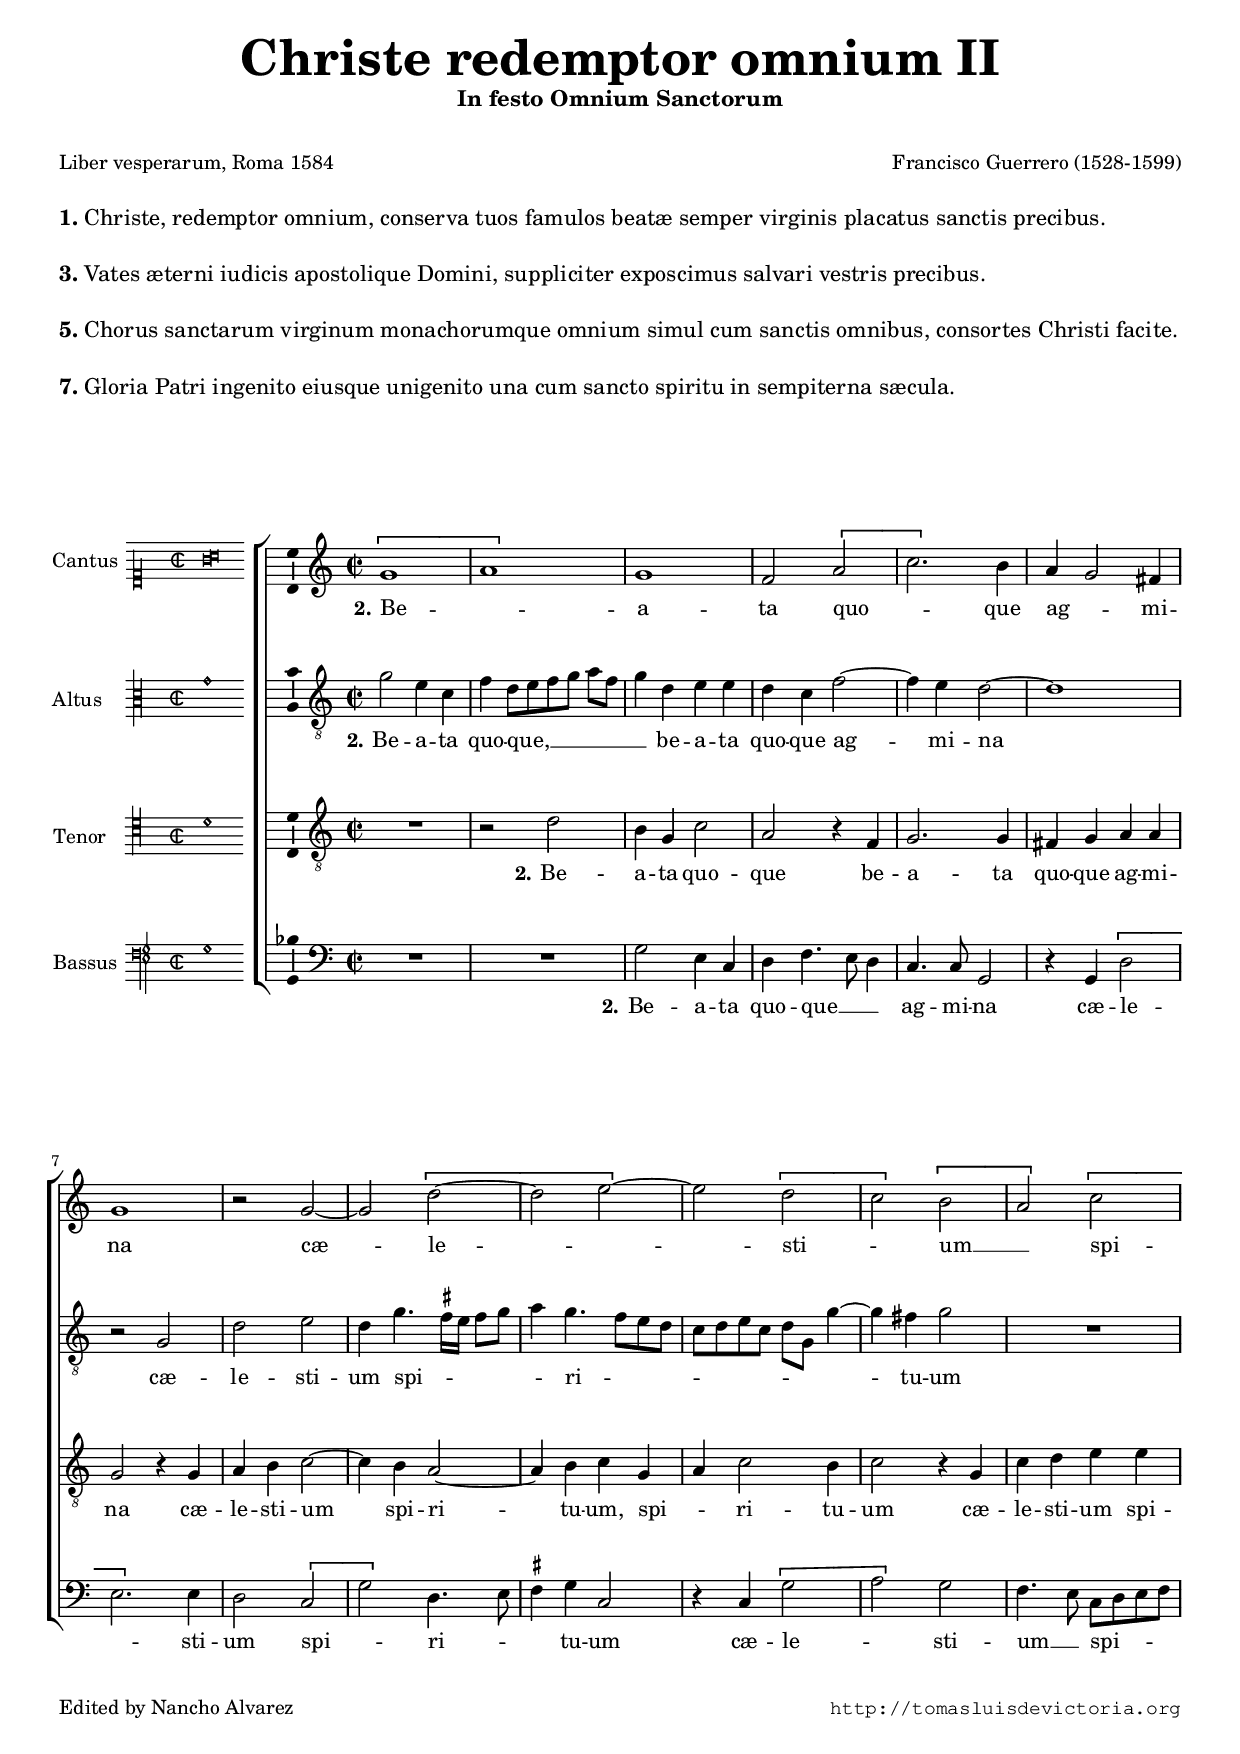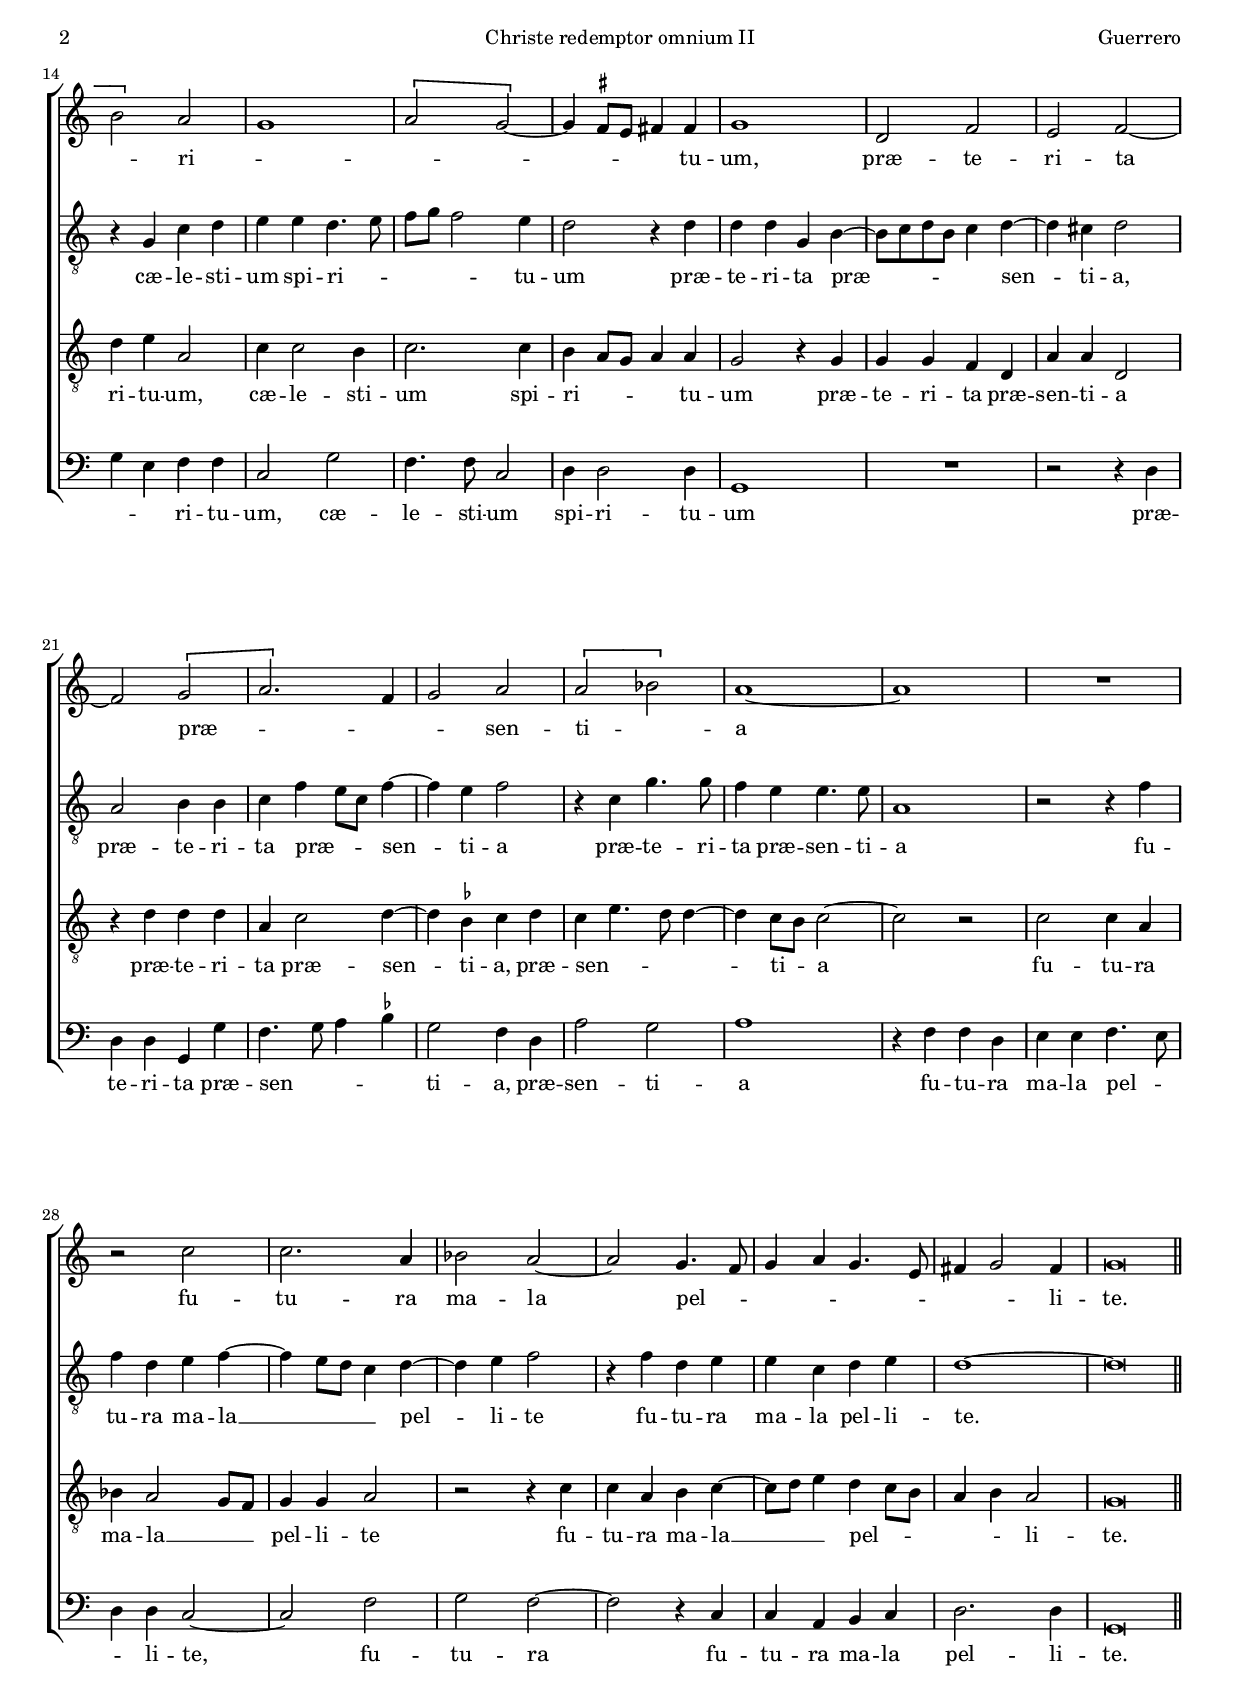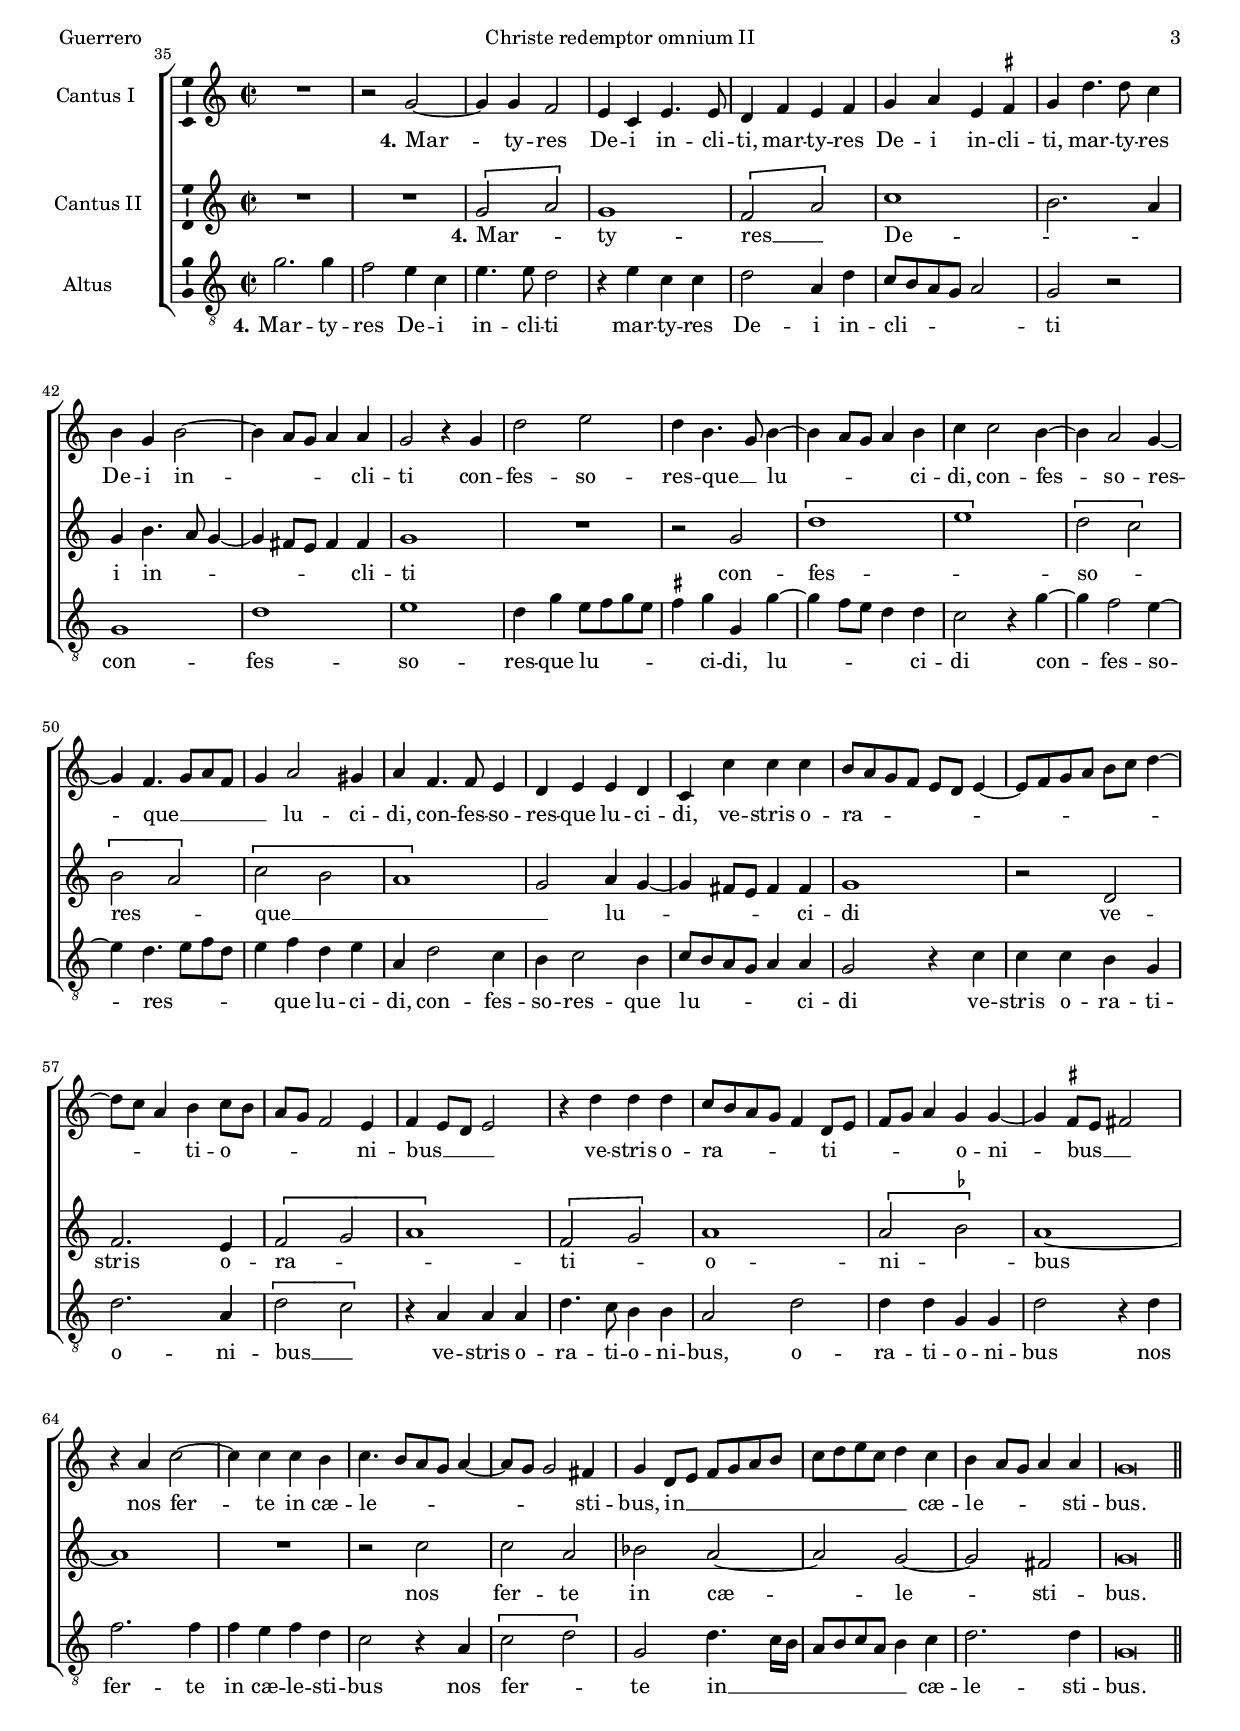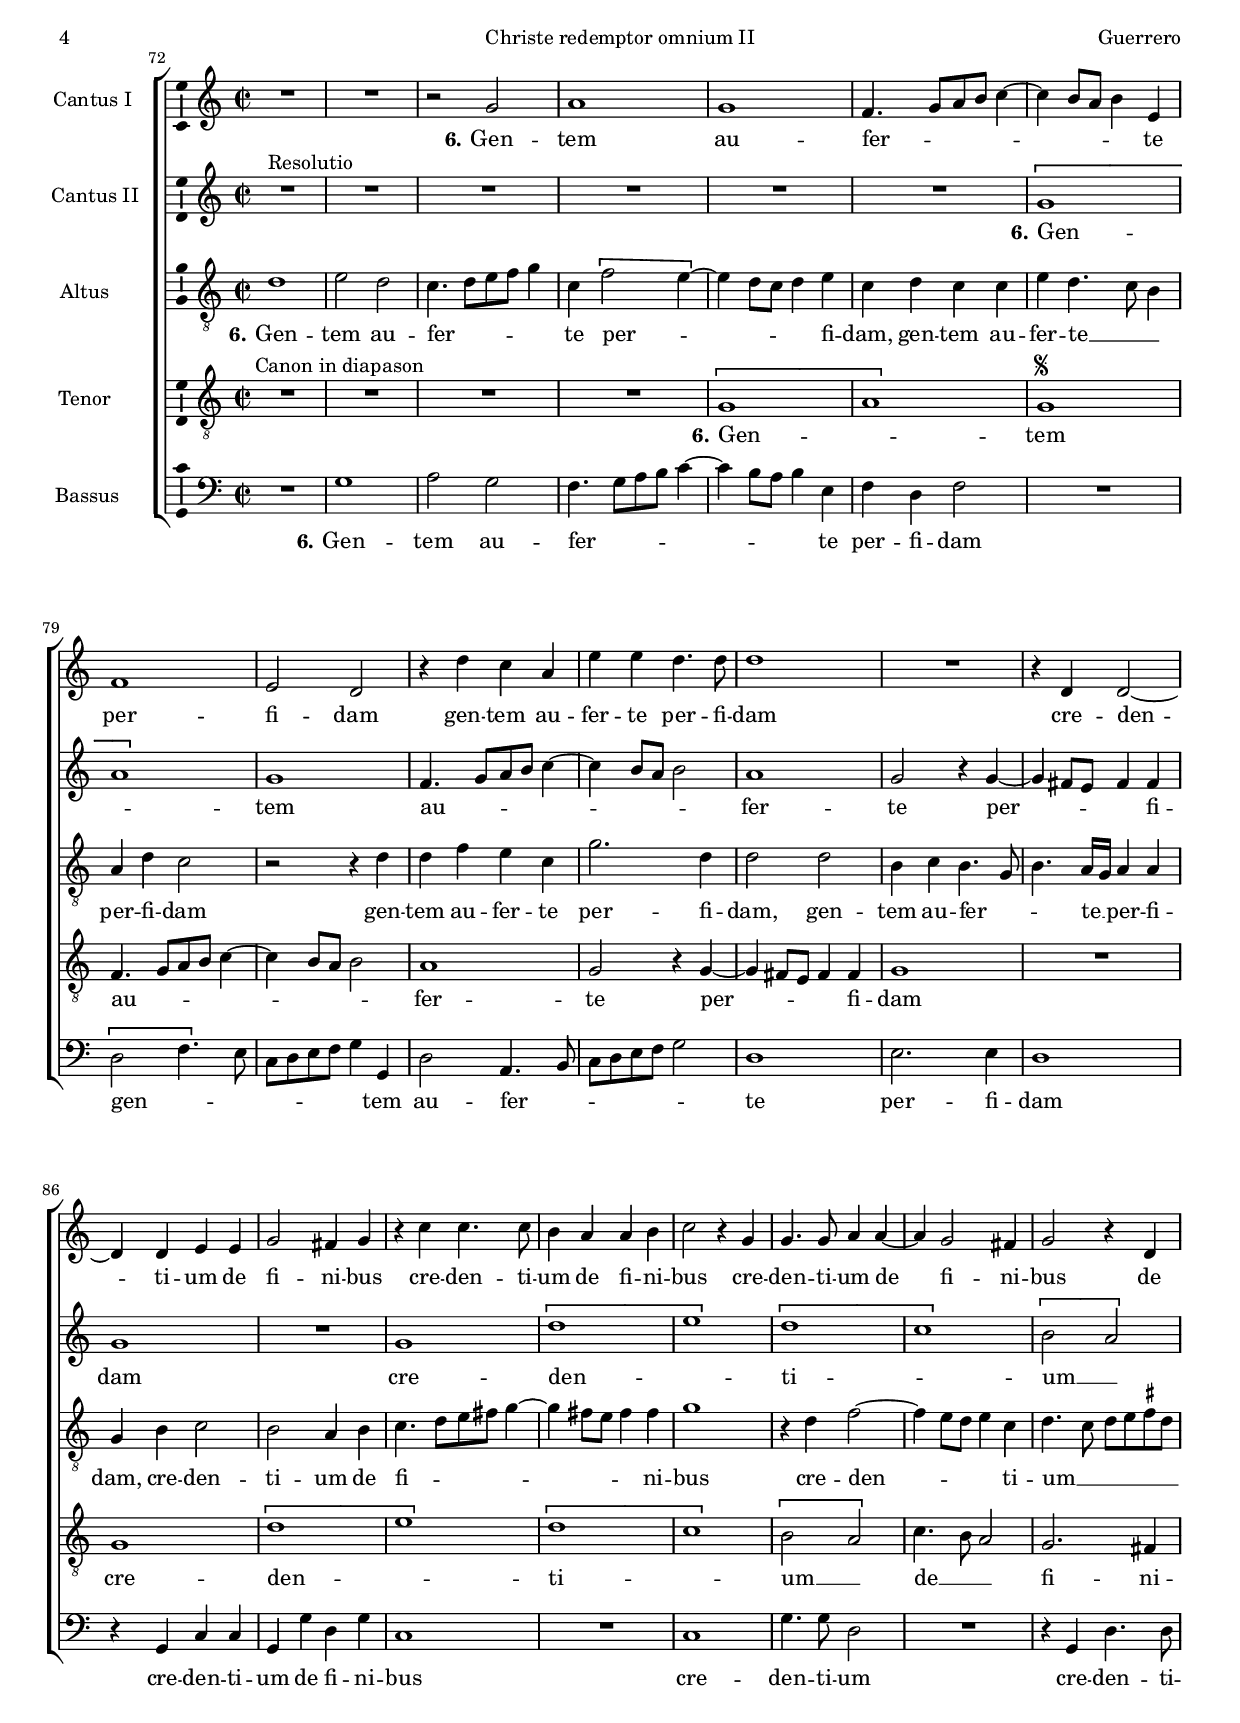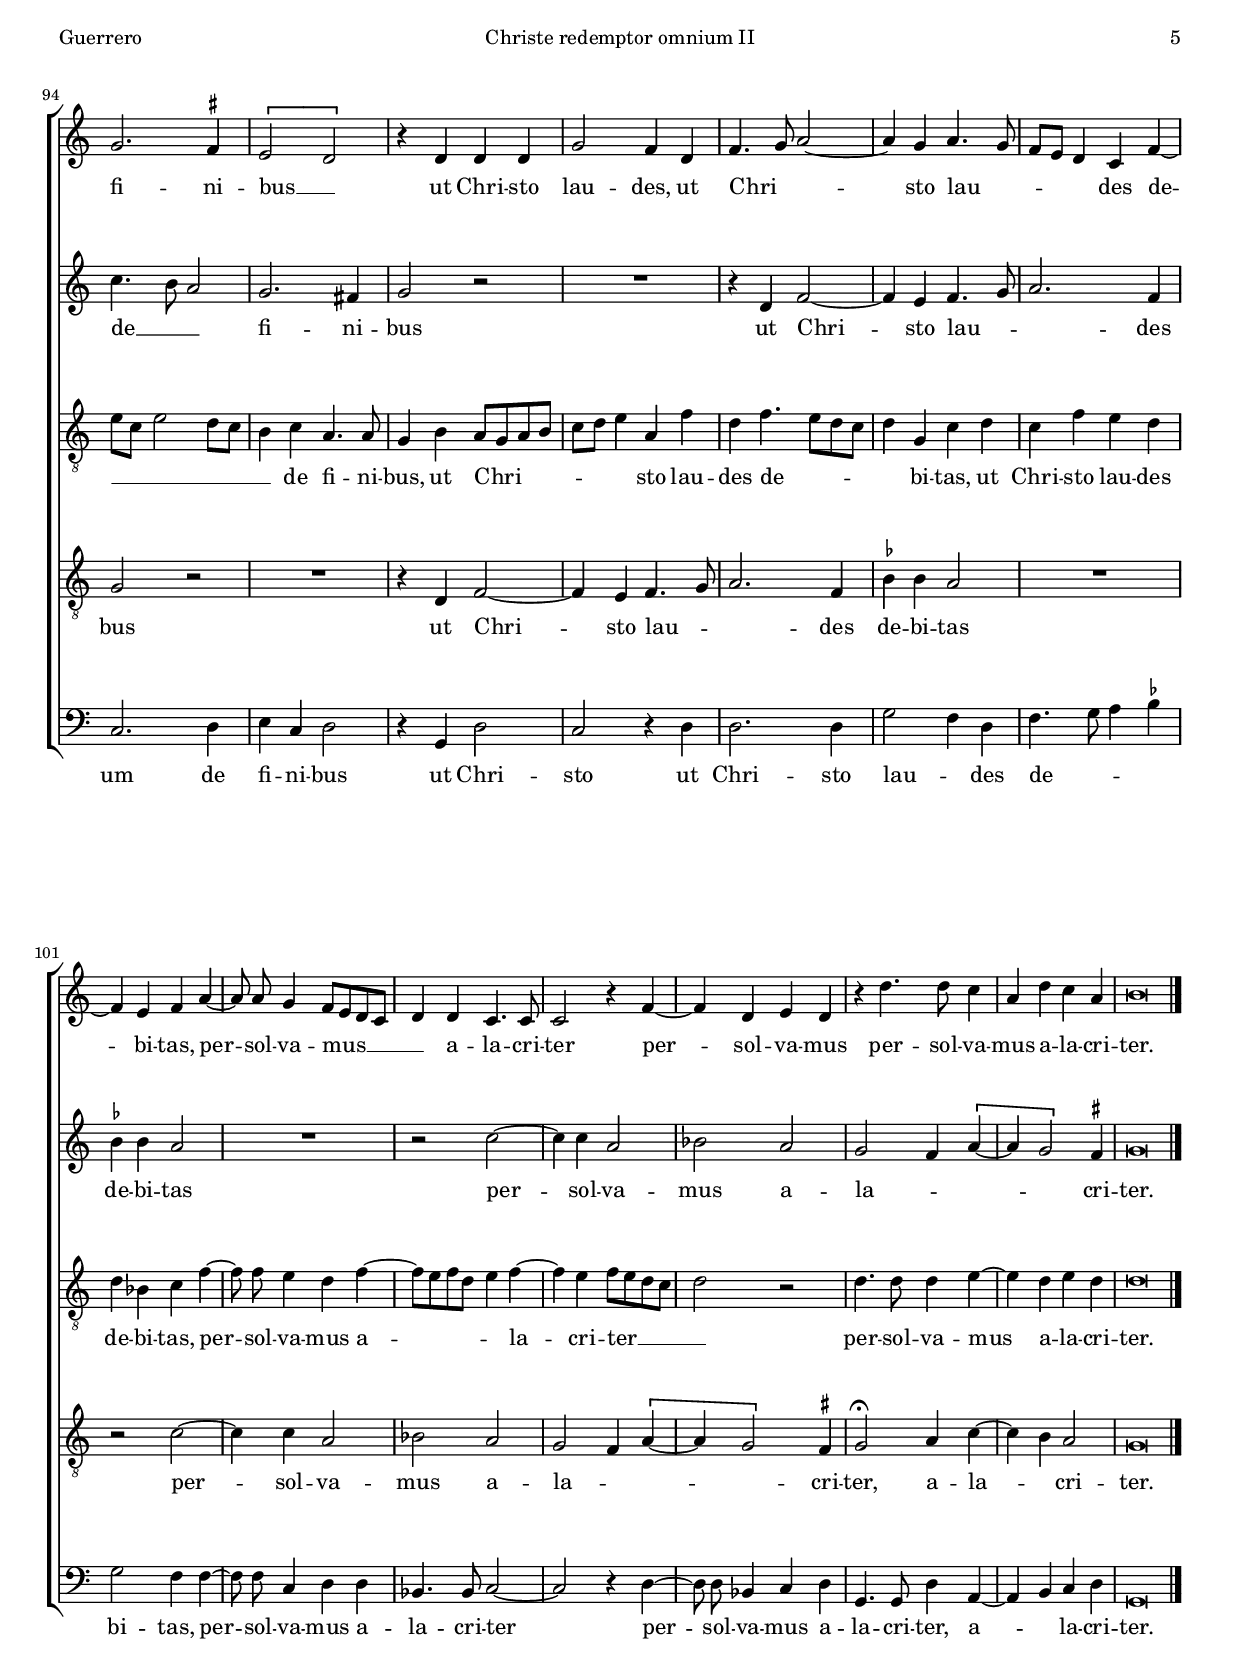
\version "2.18.0"

#(set-default-paper-size "a4")
#(set-global-staff-size 17.2)
#(ly:set-option 'point-and-click #f)
%mobile -s15.0 -i3.2

italicas=\override LyricText.font-shape = #'italic
rectas=\override LyricText.font-shape = #'upright
ss=\once \set suggestAccidentals = ##t
incipitwidth = 20

htitle="Christe redemptor omnium II"
hcomposer="Guerrero"

\header {
	title=\markup{\fontsize #4 "Christe redemptor omnium II"}
	subtitle="In festo Omnium Sanctorum"
	subsubtitle=\markup{\null \vspace #1 }
	composer="Francisco Guerrero (1528-1599)"
        pdfauthor=\composer
	poet=\markup{"Liber vesperarum, Roma 1584"}
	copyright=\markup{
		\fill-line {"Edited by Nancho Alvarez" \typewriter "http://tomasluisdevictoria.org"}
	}
%	tagline=""
}
%tablet \markup{\null \vspace #5 }
\markup{\null \vspace #1 }
\markup{\larger
\line{\bold "1." "Christe, redemptor omnium, conserva tuos famulos beatæ semper virginis placatus sanctis precibus."}} 
\markup{\null \vspace #1 }
\markup{\larger
\line{\bold "3." "Vates æterni iudicis apostolique Domini, suppliciter exposcimus salvari vestris precibus."}}
\markup{\null \vspace #1 }
\markup{\larger
\line{\bold "5." "Chorus sanctarum virginum monachorumque omnium simul cum sanctis omnibus, consortes Christi facite."}}
\markup{\null \vspace #1 }
\markup{\larger
\line{\bold "7." "Gloria Patri ingenito eiusque unigenito una cum sancto spiritu in sempiterna sæcula."}}
\markup{\null \vspace #1 }

%tablet \pageBreak

global={\key c \major \time 2/2 \skip 1*34 \bar "||" \pageBreak  }

cantus=\relative c''{
	\[g1
	a\]
	g
	f2 \[a
	c2.\] b4
	a g2 fis4
	g1
	r2 g ~
	g \[d' ~
	d e ~ \]
	e \[d 
	c\] \[b
	a\] \[c
	b\] a
	g1
	\[a2 g ~ \]
	g4 \ss fis8 e fis!4 fis
	g1
	d2 f
	e f ~
	f \[g
	a2.\] f4
	g2 a
	\[a2 bes\]
	a1 ~
	a
	R1
	r2 c
	c2. a4
	bes2 a ~
	a2 g4. f8
	g4 a g4. e8
	fis4 g2 fis4
	g\breve*1/2
}

altus=\relative c''{
	g2 e4 c
	f d8[ e f g] a[ f]
	g4 d e e
	d c f2 ~
	f4 e d2 ~
	d1
	r2 g,
	d'2 e
	d4 g4. \ss fis16[ e] fis8[ g]
	a4 g4. f8 e d
	c d e c d g, g'4 ~
	g fis g2
	R1
	r4 g, c d
	e e d4. e8
	f g f2 e4
	d2 r4 d
	d d g, b ~
	b8 c d b c4 d ~
	d cis d2
	a2 b4 b
	c4 f e8 c f4 ~
	f e f2
	r4 c g'4. g8 
	f4 e e4. e8
	a,1
	r2 r4 f'
	f4 d e f ~
	f e8 d c4 d ~
	d e f2
	r4 f d e
	e c d e
	d1 ~
	d\breve*1/2
}

tenor=\relative c'{
	R1
	r2 d
	b4 g c2
	a r4 f
	g2. g4
	fis g a a
	g2 r4 g
	a b c2 ~
	c4 b a2 ~
	a4 b c g
	a c2 b4
	c2 r4 g
	c d e e
	d e a,2
	c4 c2 b4
	c2. c4
	b a8 g a4 a
	g2 r4 g
	g g f d
	a'a d,2
	r4 d' d d
	a c2 d4 ~
	d \ss bes c d
	c e4. d8 d4 ~
	d c8 b c2 ~
	c r
	c2 c4 a
	bes4 a2 g8 f
	g4 g a2
	r2 r4 c
	c4 a b c ~
	c8 d e4 d c8 b
	a4 b a2
	g\breve*1/2
}

bassus=\relative c'{
	R1*2
	g2 e4 c
	d f4. e8 d4
	c4. c8 g2
	r4 g \[d'2
	e2.\] e4
	d2 \[c
	g'\] d4. e8
	\ss fis4 g c,2
	r4  c \[g'2
	a\] g
	f4. e8 c8 d e f
	g4 e f f
	c2 g'
	f4. f8 c2
	d4 d2 d4
	g,1
	R1
	r2 r4 d'
	d d g, g'
	f4. g8 a4 \ss bes
	g2 f4 d
	a'2 g
	a1
	r4 f f d
	e e f4. e8
	d4 d c2 ~
	c f
	g f ~
	f r4 c
	c a b c
	d2. d4
	g,\breve*1/2
}

textocantus=\lyricmode{
\set stanza = "2."
Be -- _ a -- ta quo -- _ que ag -- _ mi -- na
cæ -- le -- _ sti -- _ um __ _ spi -- _ ri -- _ _ _ _ _ _ tu -- um,
præ -- te -- ri -- ta præ -- _ _ _ sen -- ti -- _ a
fu -- tu -- ra ma -- la pel -- _ _ _ _ _ _ _ li -- te.
}

textoaltus=\lyricmode{
\set stanza = "2."
Be -- a -- ta quo -- que, __ _ _ _ _ _ _ 
be -- a -- ta quo -- que ag -- mi -- na
cæ -- le -- sti -- um spi -- _ _ _ _ _ ri -- _ _ _ _ _ _ _ _ _ _ tu -- um
cæ -- le -- sti -- um spi -- ri -- _ _ _ _ tu -- um
præ -- te -- ri -- ta præ -- _ _ _ _ sen -- ti -- a,
præ -- te -- ri -- ta præ -- _ _ sen -- ti -- a
præ -- te -- ri -- ta præ -- sen -- ti -- a
fu -- tu -- ra ma -- la __ _ _ _ pel -- li -- te
fu -- tu -- ra ma -- la pel -- li -- te.
}

textotenor=\lyricmode{
\set stanza = "2."
Be -- a -- ta quo -- que
be -- a -- ta quo -- que ag -- mi -- na
cæ -- le -- sti -- um spi -- ri -- tu -- um,
spi -- _ ri -- tu -- um
cæ -- le -- sti -- um spi -- ri -- tu -- um,
cæ -- le -- sti -- um spi -- ri -- _ _ _ tu -- um
præ -- te -- ri -- ta præ -- sen -- ti -- a
præ -- te -- ri -- ta præ -- sen -- ti -- a,
præ -- sen -- _ _ _ ti -- _ a
fu -- tu -- ra ma -- la __ _ _ pel -- li -- te
fu -- tu -- ra ma -- la __ _ _ pel -- _ _ _ _ li -- te.
}

textobassus=\lyricmode{
\set stanza = "2."
Be -- a -- ta quo -- que __ _ _ ag -- mi -- na
cæ -- le -- _ sti -- um spi -- _ ri -- _ _ tu -- um
cæ -- le -- _ sti -- um __ _ spi -- _ _ _ _ _ ri -- tu -- um,
cæ -- le -- sti -- um spi -- ri -- tu -- um
præ -- te -- ri -- ta præ -- sen -- _ _ _ ti -- a,
præ -- sen -- ti -- a
fu -- tu -- ra ma -- la pel -- _ _ li -- te,
fu -- tu -- ra
fu -- tu -- ra ma -- la pel -- li -- te.
}

incipitcantus=\markup{
	\score{
		{ 
		\set Staff.instrumentName="Cantus "
		\override NoteHead.style = #'neomensural
		\override Rest.style = #'neomensural
		\override Staff.TimeSignature.style = #'neomensural
		\cadenzaOn 
		\clef "petrucci-c1"
		\key c \major
		\time 2/2
		\[g'\breve a'\]
		} 
	\layout {
		\context {\Voice
			\remove Ligature_bracket_engraver
			\consists Mensural_ligature_engraver
		}
		line-width=\incipitwidth
		indent = 0
	}
	}
}

incipitaltus=\markup{
	\score{
		{ 
		\set Staff.instrumentName="Altus    "
		\override NoteHead.style = #'neomensural
		\override Rest.style = #'neomensural
		\override Staff.TimeSignature.style = #'neomensural
		\cadenzaOn 
		\clef "petrucci-c3"
		\key c \major
		\time 2/2
		g'1
		} 
	\layout {
		\context {\Voice
			\remove Ligature_bracket_engraver
			\consists Mensural_ligature_engraver
		}
		line-width=\incipitwidth
		indent = 0
	}
	}
}

incipittenor=\markup{
	\score{
		{ 
		\set Staff.instrumentName="Tenor   "
		\override NoteHead.style = #'neomensural 
		\override Rest.style = #'neomensural
		\override Staff.TimeSignature.style = #'neomensural
		\cadenzaOn 
		\clef "petrucci-c4"
		\key c \major
		\time 2/2
		d'1
		} 
	\layout {
		\context {\Voice
			\remove Ligature_bracket_engraver
			\consists Mensural_ligature_engraver
		}
		line-width=\incipitwidth
		indent=0
	}
	}
}

incipitbassus=\markup{
	\score{
		{ 
		\set Staff.instrumentName="Bassus "
		\override NoteHead.style = #'neomensural 
		\override Rest.style = #'neomensural
		\override Staff.TimeSignature.style = #'neomensural
		\cadenzaOn 
		\clef "petrucci-f4"
		\key c \major
		\time 2/2
		g1
		} 
	\layout {
		\context {\Voice
			\remove Ligature_bracket_engraver
			\consists Mensural_ligature_engraver
		}
		line-width=\incipitwidth
		indent=0
	}
	}
}



\score {\transpose c' c'{
\new ChoirStaff<<

	\new Staff <<\global
	\new Voice="v1" {
		\set Staff.instrumentName=\incipitcantus
		\clef "treble"
		\cantus }
	\new Lyrics \lyricsto "v1" {\textocantus }
	>>

	\new Staff <<\global
	\new Voice="v2" {
		\set Staff.instrumentName=\incipitaltus
		\clef "G_8"
		\altus }
	\new Lyrics \lyricsto "v2" {\textoaltus }
	>>
	
	\new Staff <<\global
	\new Voice="v3" {
		\set Staff.instrumentName=\incipittenor
		\clef "G_8"
		\tenor }
	\new Lyrics \lyricsto "v3" {\textotenor }
	>>

	\new Staff <<\global
	\new Voice="v4" {
		\set Staff.instrumentName=\incipitbassus
		\clef "bass"
		\bassus }
	\new Lyrics \lyricsto "v4" {\textobassus }
	>>
	
>>

	}%transpose

\layout{ 
	\context {\Lyrics 
		\override VerticalAxisGroup.minimum-Y-extent = #'(-0.0 . 0.0) 
		%\override LyricText.font-size = #1.2
		\override LyricHyphen.minimum-distance = #0.33
	}
	\context {\Score 
		\override BarNumber.padding = #2 
	}
	\context {\Voice 
		%melismaBusyProperties = #'() 
	}
	%\context { \Staff \RemoveEmptyStaves }
	\context {\Staff 
		\override VerticalAxisGroup.staff-staff-spacing =
			#'((basic-distance . 11) (minimum-distance . 0) (padding . 1))
		\consists Ambitus_engraver 
		\override LigatureBracket.padding = #1
	}
}

%\midi {}

}

%%%%%%%%%%%%%%%%%%%%%%%%%%%%%%%%%%%%%%%%%%%%%%%%%%%%%%%%%%%%%%%%%%%%%%%
global={\key c \major \time 2/2 \skip 1*37 \bar "||" }


cantus=\relative c''{
	\set Score.currentBarNumber = #35 \bar ""
	R1
	r2 g ~
	g4 g f2
	e4 c e4. e8
	d4 f e f
	g a e \ss fis
	g d'4. d8 c4
	b4 g b2 ~
	b4 a8 g a4 a 
	g2 r4 g 
	d'2 e
	d4 b4. g8 b4 ~
	b a8 g a4 b
	c4 c2 b4 ~
	b a2 g4 ~
	g f4. g8 a f
	g4 a2 gis4
	a f4. f8 e4
	d e e d
	c c' c c
	b8 a g f e d e4 ~
	e8 f g a b c d4 ~
	d8 c a4 b c8 b
	a g f2 e4
	f e8 d e2
	r4 d' d d
	c8 b a g f4 d8 e
	f g a4 g g ~
	g \ss fis8 e fis!2
	r4 a c2 ~
	c4 c c b
	c4. b8[ a g] a4 ~
	a8 g g2 fis4
	g4 d8 e f g a b
	c8 d e c d4 c
	b a8 g a4 a
	g\breve*1/2
}

cantusdos=\relative c''{
	R1*2
	\[g2 a\]
	g1
	\[f2 a\]
	c1
	b2. a4
	g4 b4. a8 g4 ~
	g fis8 e fis4 fis
	g1
	R1
	r2 g
	\[d'1
	e\]
	\[d2 c\]
	\[b2 a\]
	\[c2 b
	a1\]
	g2 a4 g ~
	g4 fis8 e fis4 fis
	g1
	r2 d
	f2. e4
	\[f2 g
	a1\]
	\[f2 g\]
	a1
	\[a2 \ss bes\]
	a1 ~
	a
	R1
	r2 c
	c a
	bes a ~
	a g ~
	g fis
	g\breve*1/2
}

altus=\relative c''{
	g2. g4
	f2 e4 c
	e4. e8 d2
	r4 e c c
	d2 a4 d
	c8 b a g a2
	g r
	g1
	d'
	e
	d4 g e8 f g e
	\ss fis4 g g, g' ~
	g f8 e d4 d
	c2 r4 g' ~
	g f2 e4 ~
	e d4. e8 f d
	e4 f d e
	a, d2 c4
	b c2 b4
	c8 b a g a4 a
	g2 r4 c
	c c b g
	d'2. a4
	\[d2 c\]
	r4 a a a
	d4. c8 b4 b
	a2 d
	d4 d g, g
	d'2 r4 d
	f2. f4
	f4 e f d
	c2 r4 a
	\[c2 d\]
	g,2 d'4. c16 b
	a8 b c a b4 c
	d2. d4
	g,\breve*1/2
}


textocantus=\lyricmode{
\set stanza = "4."
Mar -- ty -- res De -- i in -- cli -- ti,
mar -- ty -- res De -- i in -- cli -- ti,
mar -- ty -- res De -- i in -- _ _ _ cli -- ti
con -- fes -- so -- res -- que __ _ lu -- _ _ _ ci -- di,
con -- fes -- so -- res -- que __ _ _ _ _ lu -- ci -- di,
con -- fes -- so -- res -- que lu -- ci -- di,
ve -- stris o -- ra -- _ _ _ _ _ _ _ _ _ _ _ _ _ _ ti -- o -- _ _ _ _ ni -- bus __ _ _ _ 
ve -- stris o -- ra -- _ _ _ _ ti -- _ _ _ _ o -- ni -- bus __ _ _ 
nos fer -- te in cæ -- le -- _ _ _ _ _ _ sti -- bus,
in __ _ _ _ _ _ _ _ _ _ _ cæ -- le -- _ _ _ sti -- bus.
}

textocantusdos=\lyricmode{
\set stanza = "4."
Mar -- _ ty -- res __ _ De -- _ _ i in -- _ _ _ _ _ cli -- ti
con -- fes -- _ so -- _ res -- _ que __ _ _ _ lu -- _ _ _ _ ci -- di
ve -- stris o -- ra -- _ _ ti -- _ o -- ni -- _ bus
nos fer -- te in cæ -- le -- sti -- bus.
}

textoaltus=\lyricmode{
\set stanza = "4."
Mar -- ty -- res De -- i in -- cli -- ti
mar -- ty -- res De -- i in -- cli -- _ _ _ _ ti
con -- fes -- so -- res -- que lu -- _ _ _ _ ci -- di,
lu -- _ _ _ ci -- di
con -- fes -- so -- res -- _ _ _ _ que lu -- ci -- di,
con -- fes -- so -- res -- que lu -- _ _ _ _ ci -- di
ve -- stris o -- ra -- ti -- o -- ni -- bus __ _ 
ve -- stris o -- ra -- ti -- o -- ni -- bus,
o -- ra -- ti -- o -- ni -- bus
nos fer -- te in cæ -- le -- sti -- bus
nos fer -- _ te in __ _ _ _ _ _ _ _ cæ -- le -- sti -- bus.
}

\score {\transpose c' c'{
\new ChoirStaff<<

	\new Staff <<\global
	\new Voice="v1" {
		\set Staff.instrumentName="Cantus I  "
		\clef "treble"
		\cantus }
	\new Lyrics \lyricsto "v1" {\textocantus }
	>>

	\new Staff <<\global
	\new Voice="v5" {
		\set Staff.instrumentName="Cantus II "
		\clef "treble"
		\cantusdos }
	\new Lyrics \lyricsto "v5" {\textocantusdos }
	>>
	
	\new Staff <<\global
	\new Voice="v2" {
		\set Staff.instrumentName="Altus     "
		\clef "G_8"
		\altus }
	\new Lyrics \lyricsto "v2" {\textoaltus }
	>>

>>

	}%transpose

\layout{ 
	%system-count = 6
	indent = 1.9\cm
	\context {\Lyrics 
		\override VerticalAxisGroup.minimum-Y-extent = #'(-0.0 . 0.0) 
		%\override LyricText.font-size = #1.2
		\override LyricHyphen.minimum-distance = #0.33
	}
	\context {\Score 
		\override BarNumber.padding = #2 
	}
	\context {\Voice 
		%melismaBusyProperties = #'() 
	}
	%\context { \Staff \RemoveEmptyStaves }
	\context {\Staff 
		\override VerticalAxisGroup.staff-staff-spacing =
			#'((basic-distance . 11) (minimum-distance . 0) (padding . 1))
		\consists Ambitus_engraver 
		\override LigatureBracket.padding = #1
	}
}

%\midi {}

}


%%%%%%%%%%%%%%%%%%%%%%%%%%%%%%%%%%%%%%%%%%%%%%%%%%%%%%%%%%%%%%%%%%%%%%%
global={\key c \major \time 2/2 \skip 1*37 \bar "|." }


cantus=\relative c''{
	\set Score.currentBarNumber = #72 \bar ""
	R1*2
	r2 g
	a1
	g
        f4. g8[ a b] c4 ~
	c b8 a b4 e,
	f1
	e2 d
	r4 d' c a
	e' e d4. d8
	d1
	R1
	r4 d, d2 ~
	d4 d e e
	g2 fis4 g
	r4 c c4. c8
	b4 a a b
	c2 r4 g
	g4. g8 a4 a ~
	a g2 fis4
	g2 r4 d
	g2. \ss fis4
	\[e2 d\]
	r4 d d d
	g2 f4 d
	f4. g8 a2 ~
	a4 g a4. g8
	f e d4 c f ~
	f e f a ~
	a8 \noBeam a g4 f8 e d c
	d4 d c4. c8
	c2 r4 f ~
	f d e d
	r4 d'4. d8 c4
	a d c a
	b\breve*1/2
}

cantusdos=\relative c''{
        \once \override TextScript.padding = #.8
	s4*0^\markup{"Resolutio"}
        R1*6
	\[g1
	a\]
	g1
	f4. g8[ a b] c4 ~
	c b8 a b2
	a1
	g2 r4 g ~
	g fis8 e fis4 fis
	g1
	R1
	g
	\[d'
	e\]
	\[d
	c\]
	\[b2 a\]
	c4. b8 a2
	g2. fis4
	g2 r
	R1
	r4 d f2 ~
	f4 e f4. g8
	a2. f4
	\ss bes bes a2
	R1
	r2 c ~
	c4 c a2
	bes a
	g f4 \[a ~
	a g2 \] \ss fis4
	g\breve*1/2
}

altus=\relative c'{
	d1
	e2 d
	c4. d8[ e f] g4
	c, \[f2 e4 ~ \]
	e d8 c d4 e
	c d c c
	e d4. c8 b4
	a d c2
	r2 r4 d
	d f e c
	g'2. d4
	d2 d
	b4 c b4. g8
	b4. a16 g a4 a
	g b c2
	b a4 b
	c4. d8[ e fis] g4 ~ 
	g fis8 e fis4 fis
	g1
	r4 d f2 ~
	f4 e8 d e4 c
	d4. c8 d e \ss fis d
	e c e2 d8 c
	b4 c a4. a8
	g4 b
	a8 g a b
	c d e4 a, f'
	d f4. e8 d c
	d4 g, c d
	c f e d
	d bes c f ~
	f8 \noBeam f e4 d f ~
	f8 e f d e4 f ~
	f4 e f8 e d c
	d2 r
	d4. d8 d4 e ~
	e d e d
	d\breve*1/2
}

tenor=\relative c'{
	\once \override TextScript.X-offset = #-1.5
	s4*0^\markup{"Canon in diapason"}
	R1*4
	\[g1
	a\]
	g1^\markup{\hspace #.5 \smaller \smaller \musicglyph #"scripts.segno"}
	f4. g8[ a b] c4 ~
	c b8 a b2
	a1
	g2 r4 g ~
	g fis8 e fis4 fis
	g1
	R1
	g
	\[d'
	e\]
	\[d
	c\]
	\[b2 a\]
	c4. b8 a2
	g2. fis4
	g2 r
	R1
	r4 d f2 ~
	f4 e f4. g8
	a2. f4
	\ss bes bes a2
	R1
	r2 c ~
	c4 c a2
	bes a
	g f4 \[a ~
	a g2 \] \ss fis4
	g2^\markup{\hspace #.5 \smaller \smaller \musicglyph #"scripts.ufermata"} a4 c ~
	c b a2
	g\breve*1/2
}

bassus=\relative c'{
	R1
	g1
	a2 g
	f4. g8[ a b] c4 ~
	c b8 a b4 e,
	f d f2
	R1
	\[d2 f4.\] e8
	c8 d e f g4 g,
	d'2 a4. b8
	c8 d e f g2
	d1
	e2. e4
	d1
	r4 g, c c
	g g' d g
	c,1
	R1
	c
	g'4. g8 d2
	R1
	r4 g, d'4. d8
	c2. d4
	e c d2
	r4 g, d'2
	c r4 d
	d2. d4
	g2 f4 d
	f4. g8 a4 \ss bes
	g2 f4 f ~
	f8 \noBeam f c4 d d
	bes4. bes8 c2 ~
	c2 r4 d ~
	d8 \noBeam d bes4 c d
	g,4. g8 d'4 a ~
	a b c d
	g,\breve*1/2
}

textocantus=\lyricmode{
\set stanza = "6."
Gen -- tem au -- fer -- _ _ _ _ _ _ _ te per -- fi -- dam
gen -- tem au -- fer -- te per -- fi -- dam
cre -- den -- ti -- um de fi -- ni -- bus
cre -- den -- ti -- um de fi -- ni -- bus
cre -- den -- ti -- um de fi -- ni -- bus
de fi -- ni -- bus __ _ 
ut Chri -- sto lau -- des, % corrected from "Christi"; thanks to Jeff Ostrowski
ut Chri -- _ _ sto lau -- _ _ _ _ des de -- bi -- tas,
per -- sol -- va -- mus __ _ _ _ _ a -- la -- cri -- ter
per -- sol -- va -- mus
per -- sol -- va -- mus a -- la -- cri -- ter.
}

textocantusdos=\lyricmode{
\set stanza = "6."
Gen -- _ tem au -- _ _ _ _ _ _ _ fer -- te per -- _ _ _ fi -- dam
cre -- den -- _ ti -- _ um __ _ de __ _ _ fi -- ni -- bus
ut Chri -- sto lau -- _ _ des de -- bi -- tas
per -- sol -- va -- mus a -- la -- _ _ _ cri -- ter.
}

textoaltus=\lyricmode{
\set stanza = "6."
Gen -- tem au -- fer -- _ _ _ _ te per -- _ _ _ _ fi -- dam,
gen -- tem au -- fer -- te __ _ _ per -- fi -- dam
gen -- tem au -- fer -- te per -- fi -- dam,
gen -- tem au -- fer -- _ _ te __ _ per -- fi -- dam,
cre -- den -- ti -- um de fi -- _ _ _ _ _ _ _ ni -- bus
cre -- den -- _ _ _ ti -- um __ _ _ _ _ _ _ _ _ _ _ _ de fi -- ni -- bus,
ut Chri -- _ _ _ _ _ _ sto lau -- des de -- _ _ _ _ bi -- tas,
ut Chri -- sto lau -- des de -- bi -- tas,
per -- sol -- va -- mus a -- _ _ _ _ la -- cri -- ter __ _ _ _ _ 
per -- sol -- va -- mus a -- la -- cri -- ter.
}

textotenor=\lyricmode{
\set stanza = "6."
Gen -- _ tem au -- _ _ _ _ _ _ _ fer -- te per -- _ _ _ fi -- dam
cre -- den -- _ ti -- _ um __ _ de __ _ _ fi -- ni -- bus
ut Chri -- sto lau -- _ _ des de -- bi -- tas
per -- sol -- va -- mus a -- la -- _ _ _ cri -- ter,
a -- la -- _ cri -- ter.
}

textobassus=\lyricmode{
\set stanza = "6."
Gen -- tem au -- fer -- _ _ _ _ _ _ _ te per -- fi -- dam
gen -- _ _ _ _ _ _ _ tem au -- fer -- _ _ _ _ _ _ te per -- fi -- dam
cre -- den -- ti -- um de fi -- ni -- bus
cre -- den -- ti -- um
cre -- den -- ti -- um de fi -- ni -- bus
ut Chri -- sto
ut Chri -- sto lau -- _ des de -- _ _ _ bi -- tas,
per -- sol -- va -- mus a -- la -- cri -- ter
per -- sol -- va -- mus a -- la -- cri -- ter,
a -- _ la -- cri -- ter.
}


\score {\transpose c' c'{
\new ChoirStaff<<

	\new Staff <<\global
	\new Voice="v1" {
		\set Staff.instrumentName="Cantus I  "
		\clef "treble"
		\cantus }
	\new Lyrics \lyricsto "v1" {\textocantus }
	>>

	\new Staff <<\global
	\new Voice="v5" {
		\set Staff.instrumentName="Cantus II "
		\clef "treble"
		\cantusdos }
	\new Lyrics \lyricsto "v5" {\textocantusdos }
	>>
	
	\new Staff <<\global
	\new Voice="v2" {
		\set Staff.instrumentName="Altus     "
		\clef "G_8"
		\altus }
	\new Lyrics \lyricsto "v2" {\textoaltus }
	>>
	
	\new Staff <<\global
	\new Voice="v3" {
		\set Staff.instrumentName="Tenor     "
		\clef "G_8"
		\tenor }
	\new Lyrics \lyricsto "v3" {\textotenor }
	>>

	\new Staff <<\global
	\new Voice="v4" {
		\set Staff.instrumentName="Bassus    "
		\clef "bass"
		\bassus }
	\new Lyrics \lyricsto "v4" {\textobassus }
	>>
	
>>

	}%transpose

\layout{ 
        %system-count = 6
        indent = 1.8\cm
	\context {\Lyrics 
		\override VerticalAxisGroup.staff-affinity = #UP
		\override VerticalAxisGroup.nonstaff-relatedstaff-spacing =
			#'((basic-distance . 0) (minimum-distance . 0) (padding . 1))
		\override LyricText.font-size = #1.2
		\override LyricHyphen.minimum-distance = #0.5
	}
	\context {\Score 
		tempoHideNote = ##t
		\override BarNumber.padding = #2 
	}
	\context {\Voice 
		%melismaBusyProperties = #'()
		%autoBeaming = ##f
	}
	\context {\Staff 
                %\RemoveEmptyStaves
                %\override VerticalAxisGroup.remove-first = ##t
		\override VerticalAxisGroup.staff-staff-spacing =
			#'((basic-distance . 11) (minimum-distance . 0) (padding . 1))
		\consists Ambitus_engraver 
		\override LigatureBracket.padding = #1
	}
}

%\midi { \mtempo }

}


\paper{
	evenHeaderMarkup=\markup  \fill-line { \fromproperty #'page:page-number-string \htitle \hcomposer }
	oddHeaderMarkup= \markup  \fill-line { \on-the-fly #not-first-page \hcomposer \on-the-fly #not-first-page \htitle \on-the-fly #not-first-page \fromproperty #'page:page-number-string }
	%system-count=20
	%page-count = 8
	ragged-last-bottom = ##f
	indent=3.5\cm
	score-system-spacing =
	#'((basic-distance . 22) (minimum-distance . 0) (padding . 5))
	system-system-spacing =
	#'((basic-distance . 20) (minimum-distance . 0) (padding . 5))
	top-system-spacing = % header
	#'((basic-distance . 8) (minimum-distance . 0) (padding . 0))
	last-bottom-spacing = % footer
	#'((basic-distance . 10) (minimum-distance . 0) (padding . 0))
	markup-system-spacing.padding = #1.5
}
